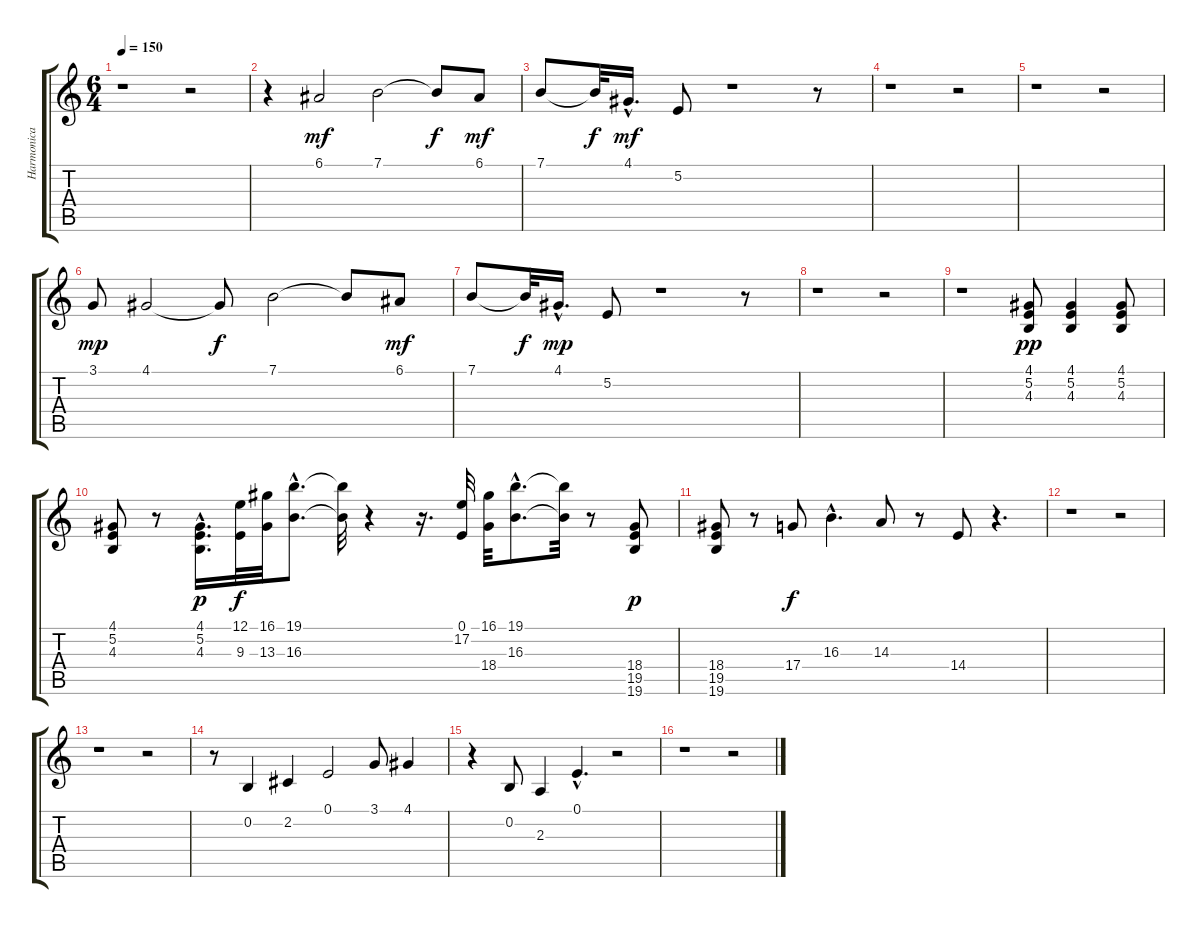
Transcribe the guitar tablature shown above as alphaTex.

\track ("Harmonica" "Harmonica") {instrument harmonica}
\staff {score tabs}
\tuning (E4 B3 G3 D3 A2 E2) {hide}
\ts (6 4)
\tempo 150
\clef g2
\ks c
r.1{dy f} r.2 |
r.4 6.1.2{dy mf} 7.1.2 7.1{t}.8{dy f} 6.1.8{dy mf} |
7.1.8 7.1{t}.32{dy f} 4.1{hac}.16{d dy mf} 5.2.8 r.1 r.8 |
r.1 r.2 |
r.1 r.2 |
3.1.8{dy mp} 4.1.2 4.1{t}.8{dy f} 7.1.2 7.1{t}.8 6.1.8{dy mf} |
7.1.8 7.1{t}.32{dy f} 4.1{hac}.16{d dy mp} 5.2.8 r.1 r.8 |
r.1 r.2 |
r.1 (4.1 5.2 4.3).8{dy pp} (4.1 5.2 4.3).4 (4.1 5.2 4.3).8 |
(4.1 5.2 4.3).8 r.8 (4.1 5.2{hac} 4.3).16{d dy p} (12.1 9.3).32{dy f} (16.1 13.3).32 (19.1{hac} 16.3{hac}).8{d} (19.1{t} 16.3{t}).32 r.4 r.16{d} (0.1 17.2).32 (16.1 18.4).32 (19.1{hac} 16.3{hac}).8{d} (19.1{t} 16.3{t}).32 r.8 (18.4 19.5 19.6).8{dy p} |
(18.4 19.5 19.6).8 r.8 17.4.8{dy f} 16.3{hac}.4{d} 14.3.8 r.8 14.4.8 r.4{d} |
r.1 r.2 |
r.1 r.2 |
r.8 0.2.4 2.2.4 0.1.2 3.1.8 4.1.4 |
r.4 0.2.8 2.3.4 0.1{hac}.4{d} r.2 |
r.1 r.2
